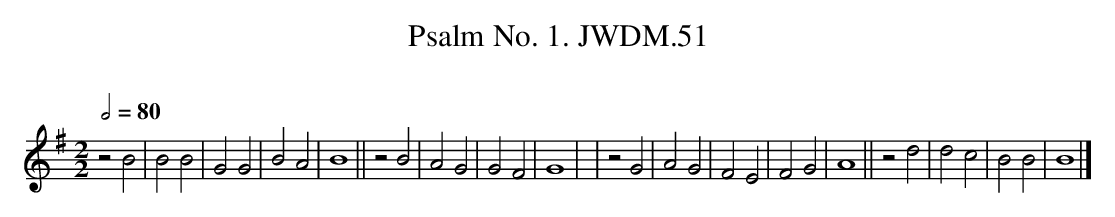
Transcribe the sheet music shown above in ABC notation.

X:1
T:Psalm No. 1. JWDM.51
M:2/2
L:1/2
Q:80
O:
K:G
zB|B B|G G|B A|B2||zB|A G|G F|G2|\
|zG|AG|FE|FG|A2||zd|dc|BB|B2|]
